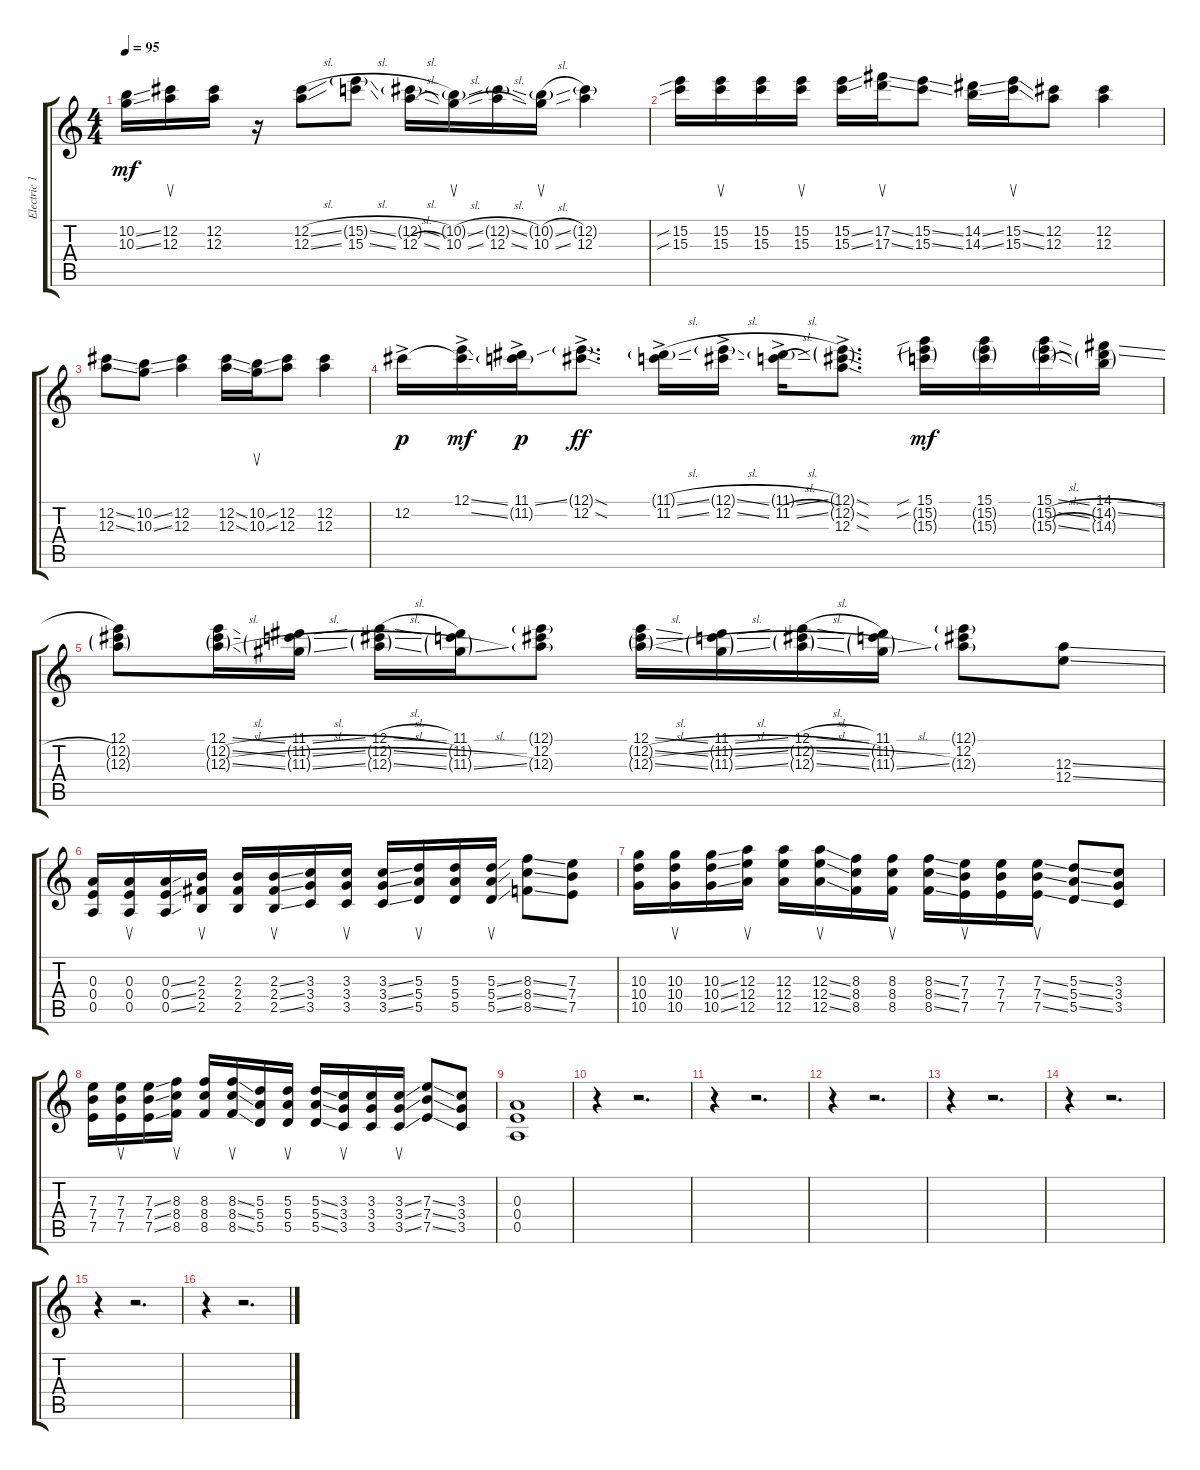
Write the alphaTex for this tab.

\track ("Electric 1" "Electric 1") {instrument distortionguitar}
\staff {score tabs}
\tuning (E4 Db4 A3 E3 A2 E2) {hide}
\ts (4 4)
\tempo 95
\clef g2
\ks c
(10.2{ss} 10.3{ss}).16{dy mf} (12.2 12.3).16{su} (12.2 12.3).16 r.16 (12.2{sl} 12.3{ss}).8 (15.2{sl g} 15.3{ss}).8 (12.2{sl g} 12.3{sl}).16 (10.2{sl g} 10.3{sl}).16{su} (12.2{sl g} 12.3{sl}).16 (10.2{sl g} 10.3{ss}).16{su} (12.2{g} 12.3).4 |
(15.2{sib} 15.3{sib}).16 (15.2 15.3).16{su} (15.2 15.3).16 (15.2 15.3).16{su} (15.2{ss} 15.3{ss}).16 (17.2{ss} 17.3{ss}).16{su} (15.2{ss} 15.3{ss}).8 (14.2{ss} 14.3{ss}).16 (15.2{ss} 15.3{ss}).16{su} (12.2 12.3).8 (12.2 12.3).4 |
(12.2{ss} 12.3{ss}).8 (10.2{ss} 10.3{ss}).8 (12.2 12.3).4 (12.2{ss} 12.3{ss}).16 (10.2{ss} 10.3{ss}).16{su} (12.2 12.3).8 (12.2 12.3).4 |
12.2{ac}.16{dy p} (12.1{ss ac} 12.2{ss t}).16{dy mf} (11.1{ss ac} 11.2{g}).16{dy p} (12.1{sod g} 12.2{sod ac}).8{d dy ff} (11.1{sl g} 11.2{ss ac}).16 (12.1{sl g} 12.2{ss ac}).16 (11.1{sl g} 11.2{sl ac}).16 (12.1{sod g} 12.2{sod g} 12.3{sod ac}).8{d} (15.1{sib} 15.2{sib g} 15.3{g}).16{dy mf} (15.1 15.2{g} 15.3{g}).16 (15.1{ss} 15.2{sl g} 15.3{sl g}).16 (14.1{ss} 14.2{sl g} 14.3{g}).16 |
(12.1 12.2{g} 12.3{g}).8 (12.1{ss} 12.2{sl g} 12.3{sl g}).16 (11.1{ss} 11.2{sl g} 11.3{sl g}).16 (12.1{sl} 12.2{sl g} 12.3{sl g}).16 (11.1 11.2{g} 11.3{sl g}).16 (12.1{g} 12.2 12.3{g}).8 (12.1{ss} 12.2{sl g} 12.3{sl g}).16 (11.1{ss} 11.2{sl g} 11.3{sl g}).16 (12.1{sl} 12.2{sl g} 12.3{sl g}).16 (11.1 11.2{g} 11.3{sl g}).16 (12.1{g} 12.2 12.3{g}).8 (12.3{ss} 12.4{ss}).8 |
(0.3 0.4 0.5).16 (0.3 0.4 0.5).16{su} (0.3{ss} 0.4{ss} 0.5{ss}).16 (2.3 2.4 2.5).16{su} (2.3 2.4 2.5).16 (2.3{ss} 2.4{ss} 2.5{ss}).16{su} (3.3 3.4 3.5).16 (3.3 3.4 3.5).16{su} (3.3{ss} 3.4{ss} 3.5{ss}).16 (5.3 5.4 5.5).16{su} (5.3 5.4 5.5).16 (5.3{ss} 5.4{ss} 5.5{ss}).16{su} (8.3{ss} 8.4{ss} 8.5{ss}).8 (7.3 7.4 7.5).8 |
(10.3 10.4 10.5).16 (10.3 10.4 10.5).16{su} (10.3{ss} 10.4{ss} 10.5{ss}).16 (12.3 12.4 12.5).16{su} (12.3 12.4 12.5).16 (12.3{ss} 12.4{ss} 12.5{ss}).16{su} (8.3 8.4 8.5).16 (8.3 8.4 8.5).16{su} (8.3{ss} 8.4{ss} 8.5{ss}).16 (7.3 7.4 7.5).16{su} (7.3 7.4 7.5).16 (7.3{ss} 7.4{ss} 7.5{ss}).16{su} (5.3{ss} 5.4{ss} 5.5{ss}).8 (3.3 3.4 3.5).8 |
(7.3 7.4 7.5).16 (7.3 7.4 7.5).16{su} (7.3{ss} 7.4{ss} 7.5{ss}).16 (8.3 8.4 8.5).16{su} (8.3 8.4 8.5).16 (8.3{ss} 8.4{ss} 8.5{ss}).16{su} (5.3 5.4 5.5).16 (5.3 5.4 5.5).16{su} (5.3{ss} 5.4{ss} 5.5{ss}).16 (3.3 3.4 3.5).16{su} (3.3 3.4 3.5).16 (3.3{ss} 3.4{ss} 3.5{ss}).16{su} (7.3{ss} 7.4{ss} 7.5{ss}).8 (3.3 3.4 3.5).8 |
(0.3 0.4 0.5).1 |
r.4 r.2{d} |
r.4 r.2{d} |
r.4 r.2{d} |
r.4 r.2{d} |
r.4 r.2{d} |
r.4 r.2{d} |
r.4 r.2{d}
